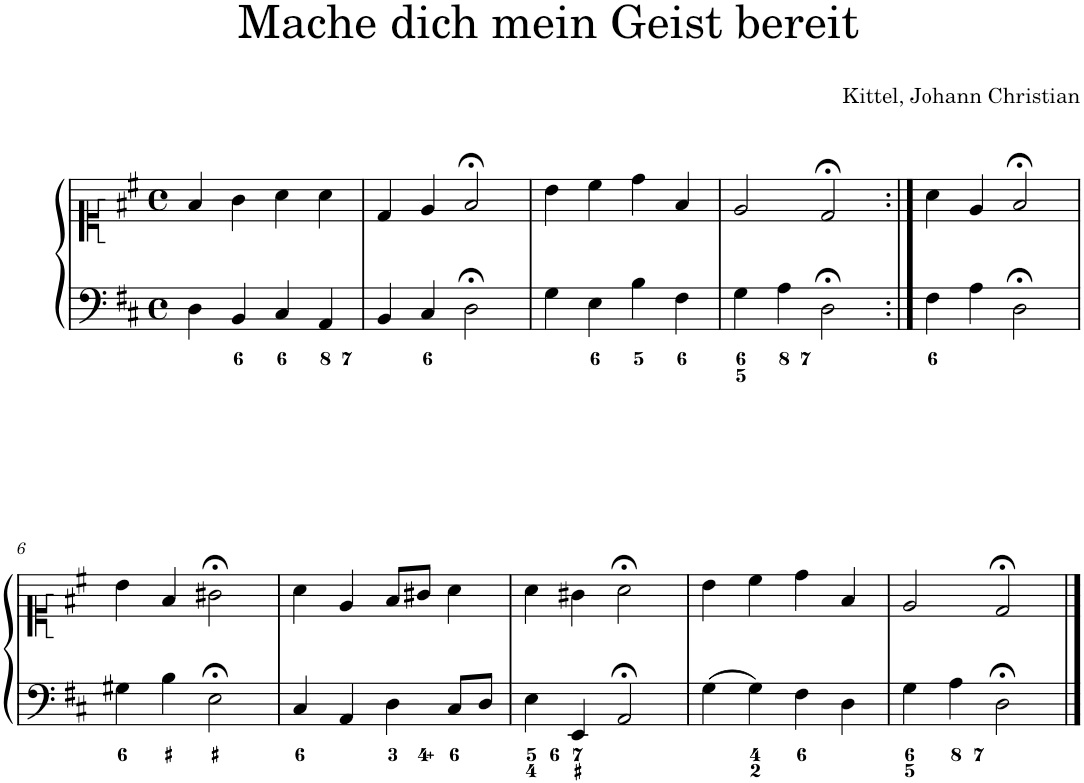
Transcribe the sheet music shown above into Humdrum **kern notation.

**kern	**kern
*part1	*part1
*staff2	*staff1
*I"Piano	*
*I'Pno.	*
*clefF4	*clefC1
*k[f#c#]	*k[f#c#]
*M4/4	*M4/4
*met(c)	*met(c)
=1	=1
4D\	4f#/
4BB/	4g\
4C#/	4a\
4AA/	4a\
=2	=2
4BB/	4d/
4C#/	4e/
2D;<\	2f#;</
=3	=3
4G\	4b\
4E\	4cc#\
4B\	4dd\
4F#\	4f#/
=4	=4
4G\	2e/
4A\	.
2D;<\	2d;</
=5:|!	=5:|!
4F#\	4a\
4A\	4e/
2D;<\	2f#;</
!!LO:LB:g=z
=6	=6
4G#X\	4b\
4B\	4f#/
2E;<\	2g#X;<\
=7	=7
4C#/	4a\
4AA/	4e/
4D\	8f#/L
.	8g#X/J
8C#/L	4a\
8D/J	.
=8	=8
4E\	4a\
4EE/	4g#X\
2AA;</	2a;<\
=9	=9
4G\	4b\
4G\	4cc#\
4F#\	4dd\
4D\	4f#/
=10	=10
4G\	2e/
4A\	.
2D;<\	2d;</
==	==
*-	*-
